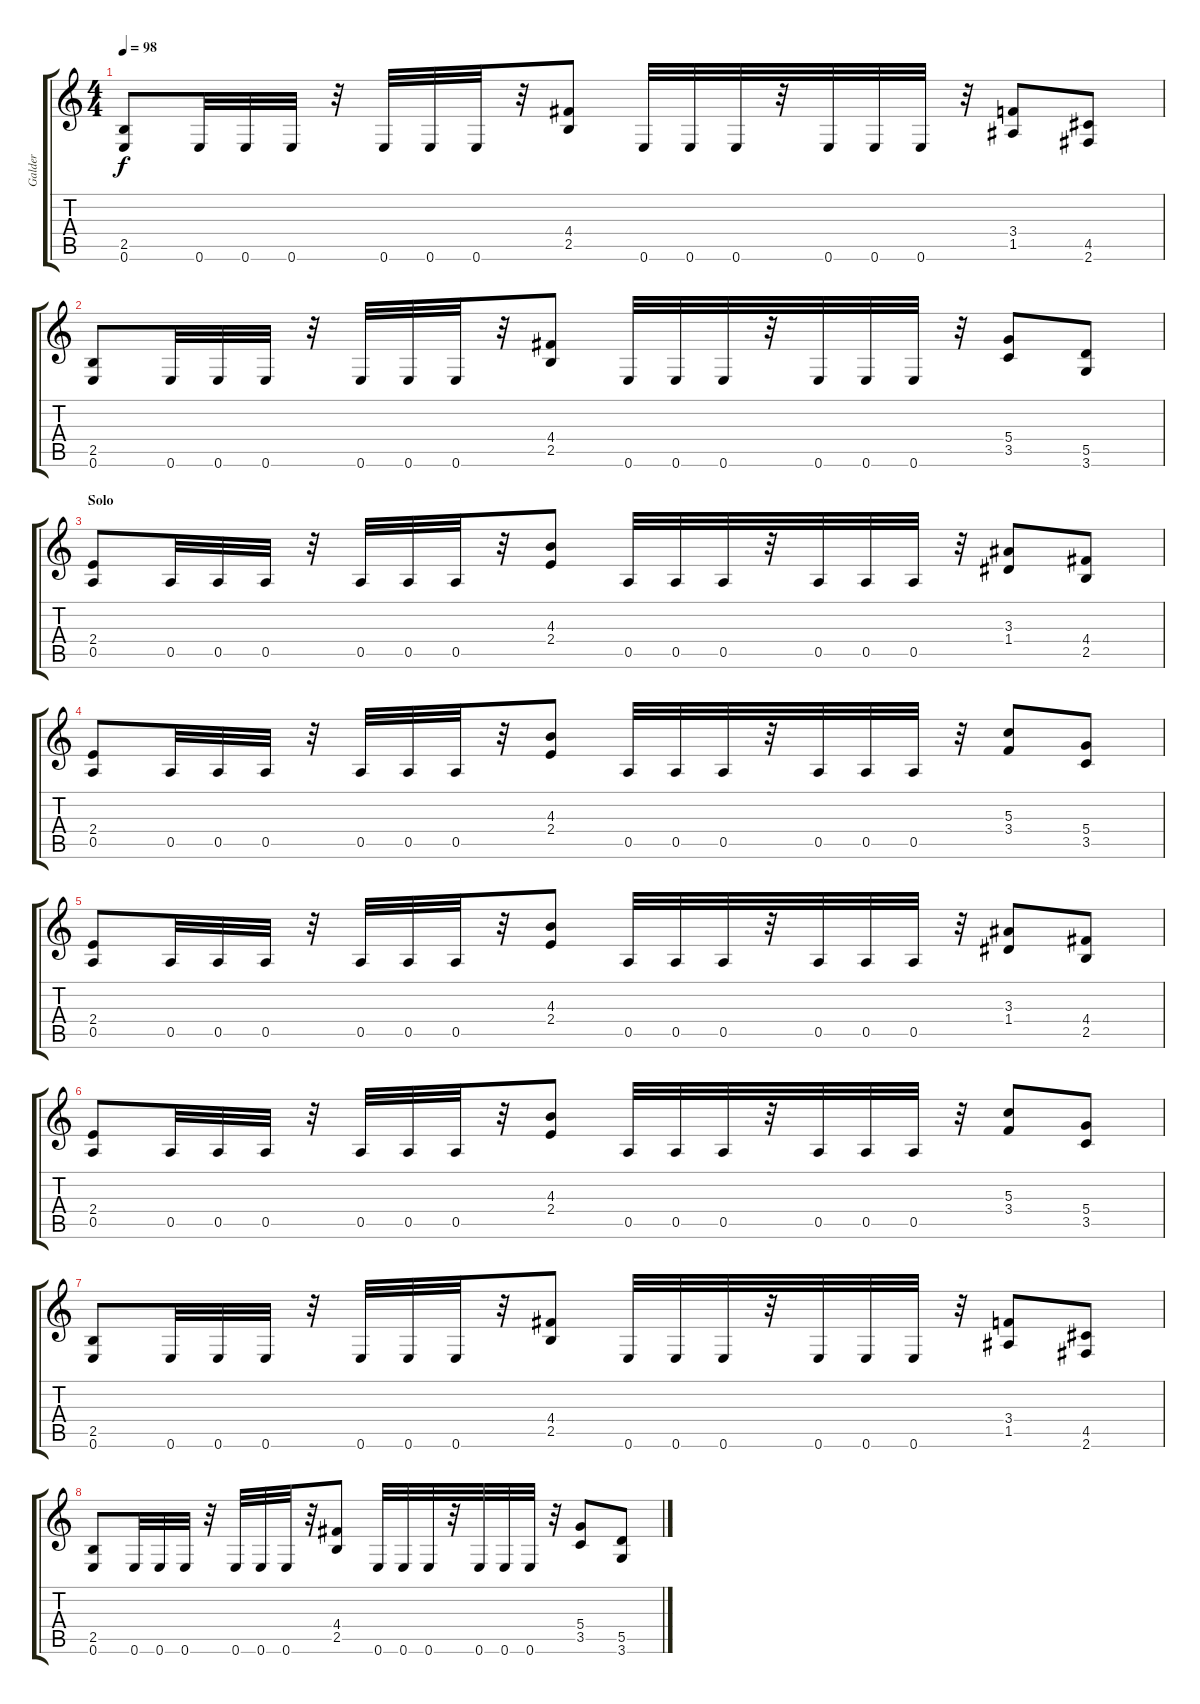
\track ("Galder" "Galder") {instrument overdrivenguitar}
\staff {score tabs}
\tuning (E4 B3 G3 D3 A2 E2) {hide}
\ts (4 4)
\tempo 98
\clef g2
\ks c
(2.5 0.6).8{dy f} 0.6.32 0.6.32 0.6.32 r.32 0.6.32 0.6.32 0.6.32 r.32 (4.4 2.5).8 0.6.32 0.6.32 0.6.32 r.32 0.6.32 0.6.32 0.6.32 r.32 (3.4 1.5).8 (4.5 2.6).8 |
(2.5 0.6).8 0.6.32 0.6.32 0.6.32 r.32 0.6.32 0.6.32 0.6.32 r.32 (4.4 2.5).8 0.6.32 0.6.32 0.6.32 r.32 0.6.32 0.6.32 0.6.32 r.32 (5.4 3.5).8 (5.5 3.6).8 |
\section ("" "Solo")
(2.4 0.5).8 0.5.32 0.5.32 0.5.32 r.32 0.5.32 0.5.32 0.5.32 r.32 (4.3 2.4).8 0.5.32 0.5.32 0.5.32 r.32 0.5.32 0.5.32 0.5.32 r.32 (3.3 1.4).8 (4.4 2.5).8 |
(2.4 0.5).8 0.5.32 0.5.32 0.5.32 r.32 0.5.32 0.5.32 0.5.32 r.32 (4.3 2.4).8 0.5.32 0.5.32 0.5.32 r.32 0.5.32 0.5.32 0.5.32 r.32 (5.3 3.4).8 (5.4 3.5).8 |
(2.4 0.5).8 0.5.32 0.5.32 0.5.32 r.32 0.5.32 0.5.32 0.5.32 r.32 (4.3 2.4).8 0.5.32 0.5.32 0.5.32 r.32 0.5.32 0.5.32 0.5.32 r.32 (3.3 1.4).8 (4.4 2.5).8 |
(2.4 0.5).8 0.5.32 0.5.32 0.5.32 r.32 0.5.32 0.5.32 0.5.32 r.32 (4.3 2.4).8 0.5.32 0.5.32 0.5.32 r.32 0.5.32 0.5.32 0.5.32 r.32 (5.3 3.4).8 (5.4 3.5).8 |
(2.5 0.6).8 0.6.32 0.6.32 0.6.32 r.32 0.6.32 0.6.32 0.6.32 r.32 (4.4 2.5).8 0.6.32 0.6.32 0.6.32 r.32 0.6.32 0.6.32 0.6.32 r.32 (3.4 1.5).8 (4.5 2.6).8 |
(2.5 0.6).8 0.6.32 0.6.32 0.6.32 r.32 0.6.32 0.6.32 0.6.32 r.32 (4.4 2.5).8 0.6.32 0.6.32 0.6.32 r.32 0.6.32 0.6.32 0.6.32 r.32 (5.4 3.5).8 (5.5 3.6).8
